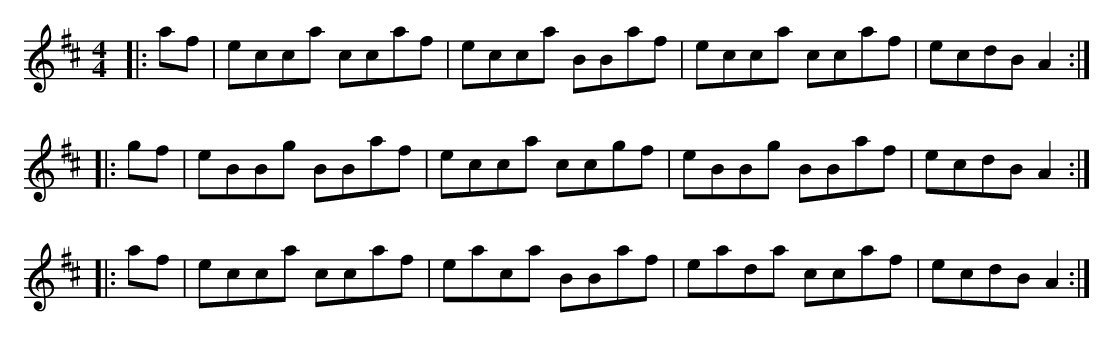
X:1
M:4/4
K:Amix
|:af|ecca ccaf|ecca BBaf|ecca ccaf|ecdB A2:|
|:gf|eBBg BBaf|ecca ccgf|eBBg BBaf|ecdB A2:|
|:af|ecca ccaf|eaca BBaf|eada ccaf|ecdB A2:|
